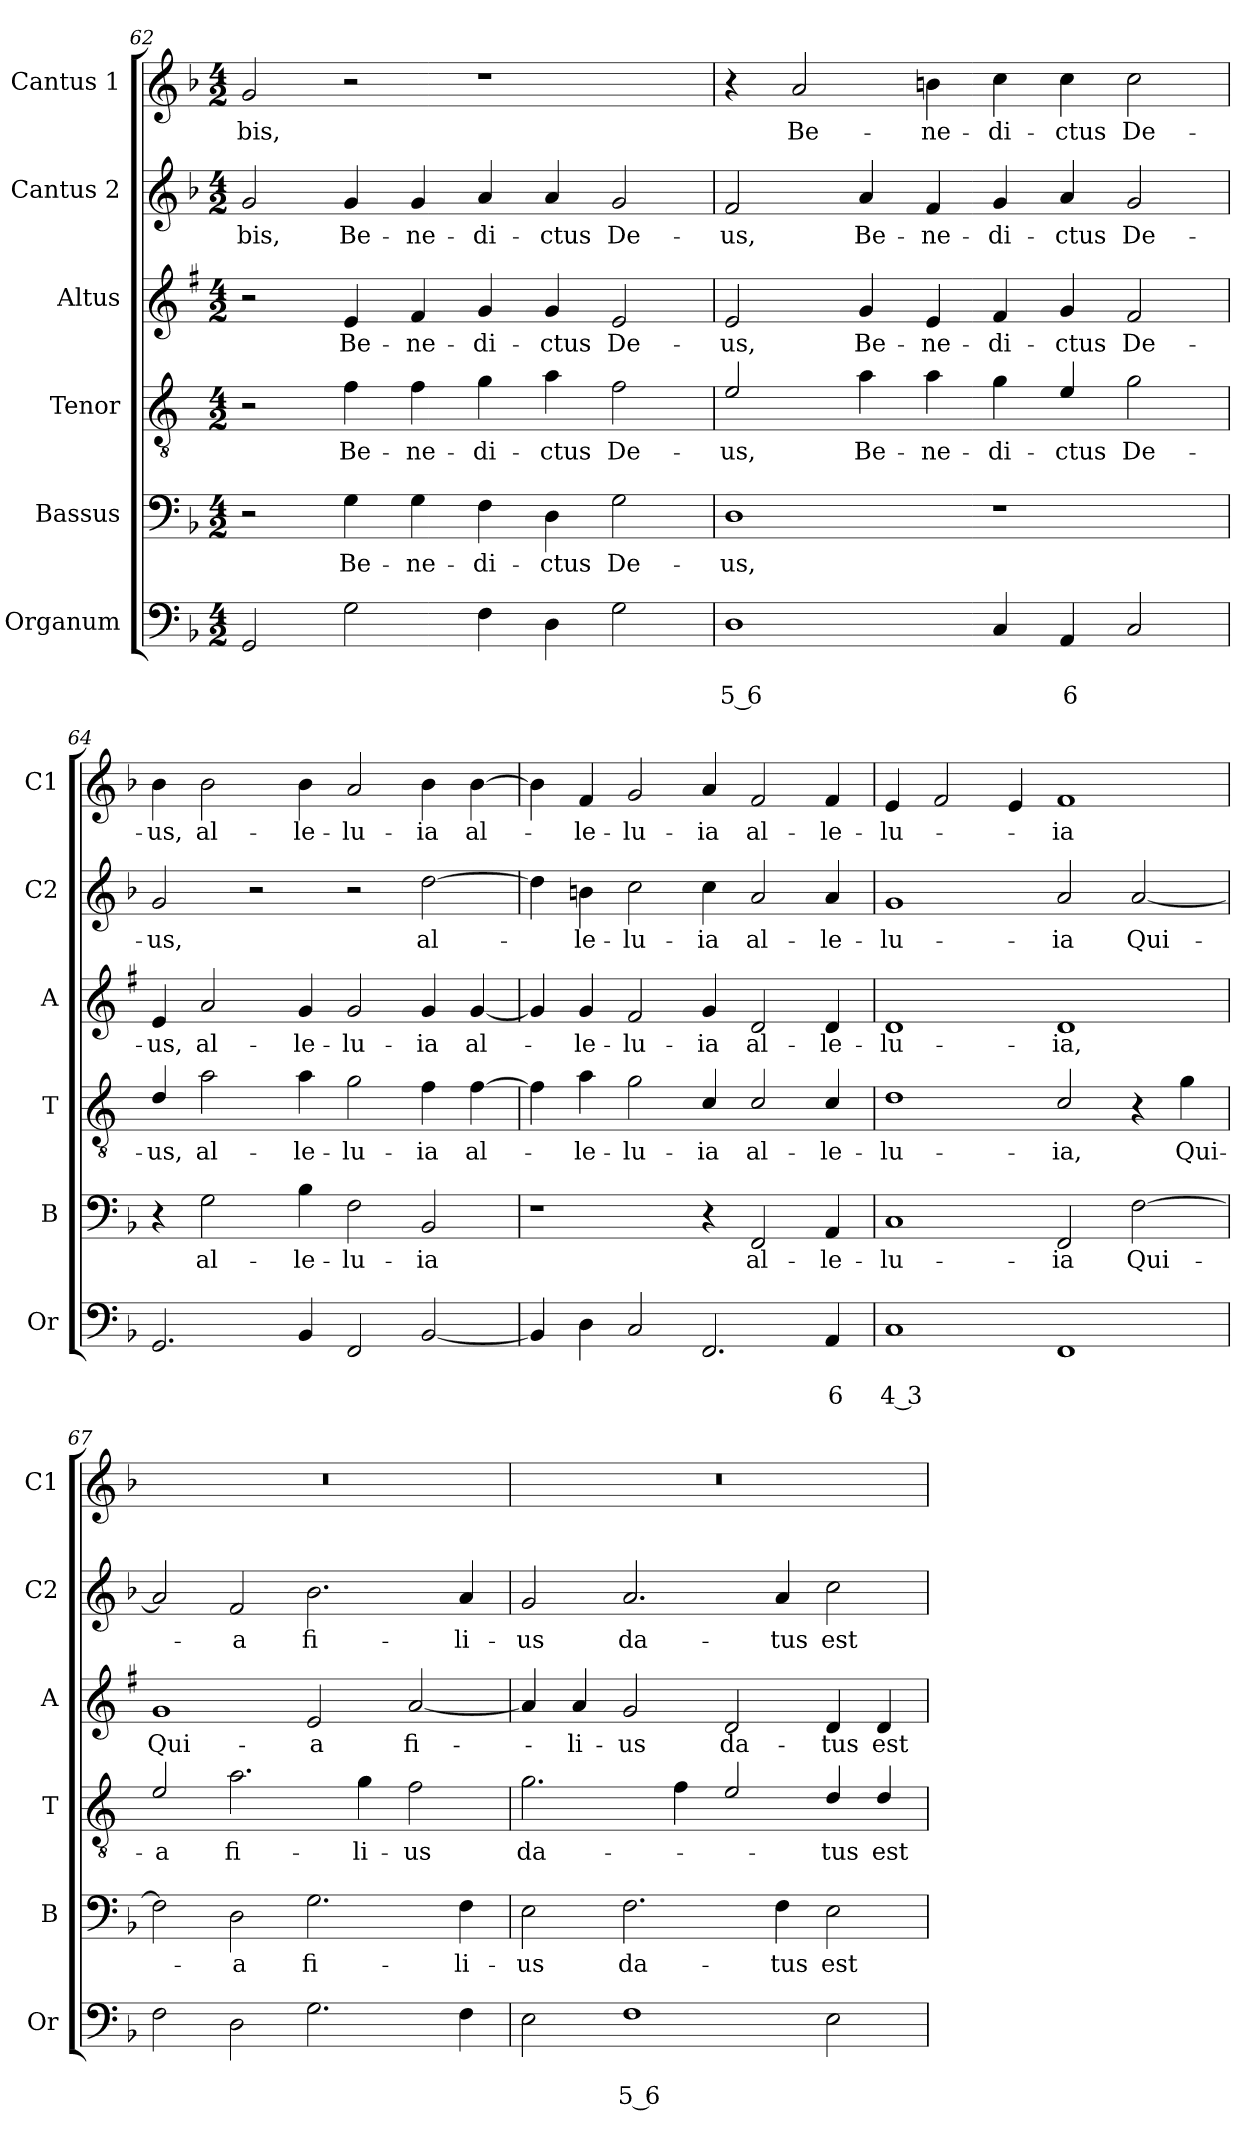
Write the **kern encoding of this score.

**kern	**text	**text	**kern	**text	**kern	**text	**kern	**text	**kern	**text	**kern	**text
*part6	*part6	*part6	*part5	*part5	*part4	*part4	*part3	*part3	*part2	*part2	*part1	*part1
*staff6	*staff6	*staff6	*staff5	*staff5	*staff4	*staff4	*staff3	*staff3	*staff2	*staff2	*staff1	*staff1
*I"Organum	*	*	*I"Bassus	*	*I"Tenor	*	*I"Altus	*	*I"Cantus 2	*	*I"Cantus 1	*
*I'Or	*	*	*I'B	*	*I'T	*	*I'A	*	*I'C2	*	*I'C1	*
*clefF4	*	*	*clefF4	*	*clefGv2	*	*clefG2	*	*clefG2	*	*clefG2	*
*	*	*	*	*	*ITrd4c7	*	*ITrd1c2	*	*	*	*	*
*k[b-]	*	*	*k[b-]	*	*k[b-]	*	*k[b-]	*	*k[b-]	*	*k[b-]	*
*F:	*	*	*F:	*	*F:	*	*F:	*	*F:	*	*F:	*
*M4/2	*	*	*M4/2	*	*M4/2	*	*M4/2	*	*M4/2	*	*M4/2	*
=62	=62	=62	=62	=62	=62	=62	=62	=62	=62	=62	=62	=62
!	!	!	!	!	!	!	!	!	!	!LO:LY:b	!	!LO:LY:b
2GG/	.	.	2r	.	2r	.	2r	.	2g/	-bis,	2g/	-bis,
!	!	!	!	!LO:LY:b	!	!LO:LY:b	!	!LO:LY:b	!	!LO:LY:b	!	!
2G\	.	.	4G\	Be-	4B-\	Be-	4d/	Be-	4g/	Be-	2r	.
!	!	!	!	!LO:LY:b	!	!LO:LY:b	!	!LO:LY:b	!	!LO:LY:b	!	!
.	.	.	4G\	-ne-	4B-\	-ne-	4e/	-ne-	4g/	-ne-	.	.
!	!	!	!	!LO:LY:b	!	!LO:LY:b	!	!LO:LY:b	!	!LO:LY:b	!	!
4F\	.	.	4F\	-di-	4c\	-di-	4f/	-di-	4a/	-di-	1r	.
!	!	!	!	!LO:LY:b	!	!LO:LY:b	!	!LO:LY:b	!	!LO:LY:b	!	!
4D\	.	.	4D\	-ctus	4d\	-ctus	4f/	-ctus	4a/	-ctus	.	.
!	!	!	!	!LO:LY:b	!	!LO:LY:b	!	!LO:LY:b	!	!LO:LY:b	!	!
2G\	.	.	2G\	De-	2B-\	De-	2d/	De-	2g/	De-	.	.
=63	=63	=63	=63	=63	=63	=63	=63	=63	=63	=63	=63	=63
!	!	!LO:LY:b	!	!LO:LY:b	!	!LO:LY:b	!	!LO:LY:b	!	!LO:LY:b	!	!
1D	.	5 6	1D	-us,	2A/	-us,	2d/	-us,	2f/	-us,	4r	.
!	!	!	!	!	!	!	!	!	!	!	!	!LO:LY:b
.	.	.	.	.	.	.	.	.	.	.	2a/	Be-
!	!	!	!	!	!	!LO:LY:b	!	!LO:LY:b	!	!LO:LY:b	!	!
.	.	.	.	.	4d\	Be-	4f/	Be-	4a/	Be-	.	.
!	!	!	!	!	!	!LO:LY:b	!	!LO:LY:b	!	!LO:LY:b	!	!LO:LY:b
.	.	.	.	.	4d\	-ne-	4d/	-ne-	4f/	-ne-	4bn\	-ne-
!	!	!	!	!	!	!LO:LY:b	!	!LO:LY:b	!	!LO:LY:b	!	!LO:LY:b
4C/	.	.	1r	.	4c\	-di-	4e/	-di-	4g/	-di-	4cc\	-di-
!	!	!LO:LY:b	!	!	!	!LO:LY:b	!	!LO:LY:b	!	!LO:LY:b	!	!LO:LY:b
4AA/	.	6	.	.	4A/	-ctus	4f/	-ctus	4a/	-ctus	4cc\	-ctus
!	!	!	!	!	!	!LO:LY:b	!	!LO:LY:b	!	!LO:LY:b	!	!LO:LY:b
2C/	.	.	.	.	2c\	De-	2e/	De-	2g/	De-	2cc\	De-
!!LO:LB:g=z
=64	=64	=64	=64	=64	=64	=64	=64	=64	=64	=64	=64	=64
!	!	!	!	!	!	!LO:LY:b	!	!LO:LY:b	!	!LO:LY:b	!	!LO:LY:b
2.GG/	.	.	4r	.	4G/	-us,	4d/	-us,	2g/	-us,	4b-\	-us,
!	!	!	!	!LO:LY:b	!	!LO:LY:b	!	!LO:LY:b	!	!	!	!LO:LY:b
.	.	.	2G\	al-	2d\	al-	2g/	al-	.	.	2b-\	al-
.	.	.	.	.	.	.	.	.	2r	.	.	.
!	!	!	!	!LO:LY:b	!	!LO:LY:b	!	!LO:LY:b	!	!	!	!LO:LY:b
4BB-/	.	.	4B-\	-le-	4d\	-le-	4f/	-le-	.	.	4b-\	-le-
!	!	!	!	!LO:LY:b	!	!LO:LY:b	!	!LO:LY:b	!	!	!	!LO:LY:b
2FF/	.	.	2F\	-lu-	2c\	-lu-	2f/	-lu-	2r	.	2a/	-lu-
!	!	!	!	!LO:LY:b	!	!LO:LY:b	!	!LO:LY:b	!	!LO:LY:b	!	!LO:LY:b
[2BB-/	.	.	2BB-/	-ia	4B-\	-ia	4f/	-ia	[2dd\	al-	4b-\	-ia
!	!	!	!	!	!	!LO:LY:b	!	!LO:LY:b	!	!	!	!LO:LY:b
.	.	.	.	.	[4B-\	al-	[4f/	al-	.	.	[4b-\	al-
=65	=65	=65	=65	=65	=65	=65	=65	=65	=65	=65	=65	=65
4BB-/]	.	.	1r	.	4B-\]	.	4f/]	.	4dd\]	.	4b-\]	.
!	!	!	!	!	!	!LO:LY:b	!	!LO:LY:b	!	!LO:LY:b	!	!LO:LY:b
4D\	.	.	.	.	4d\	-le-	4f/	-le-	4bn\	-le-	4f/	-le-
!	!	!	!	!	!	!LO:LY:b	!	!LO:LY:b	!	!LO:LY:b	!	!LO:LY:b
2C/	.	.	.	.	2c\	-lu-	2e/	-lu-	2cc\	-lu-	2g/	-lu-
!	!	!	!	!	!	!LO:LY:b	!	!LO:LY:b	!	!LO:LY:b	!	!LO:LY:b
2.FF/	.	.	4r	.	4F/	-ia	4f/	-ia	4cc\	-ia	4a/	-ia
!	!	!	!	!LO:LY:b	!	!LO:LY:b	!	!LO:LY:b	!	!LO:LY:b	!	!LO:LY:b
.	.	.	2FF/	al-	2F/	al-	2c/	al-	2a/	al-	2f/	al-
!	!	!LO:LY:b	!	!LO:LY:b	!	!LO:LY:b	!	!LO:LY:b	!	!LO:LY:b	!	!LO:LY:b
4AA/	.	6	4AA/	-le-	4F/	-le-	4c/	-le-	4a/	-le-	4f/	-le-
=66	=66	=66	=66	=66	=66	=66	=66	=66	=66	=66	=66	=66
!	!	!LO:LY:b	!	!LO:LY:b	!	!LO:LY:b	!	!LO:LY:b	!	!LO:LY:b	!	!LO:LY:b
1C	.	4 3	1C	-lu-	1G	-lu-	1c	-lu-	1g	-lu-	4e/	-lu-
.	.	.	.	.	.	.	.	.	.	.	2f/	.
.	.	.	.	.	.	.	.	.	.	.	4e/	.
!	!	!	!	!LO:LY:b	!	!LO:LY:b	!	!LO:LY:b	!	!LO:LY:b	!	!LO:LY:b
1FF	.	.	2FF/	-ia	2F/	-ia,	1c	-ia,	2a/	-ia	1f	-ia
!	!	!	!	!LO:LY:b	!	!	!	!	!	!LO:LY:b	!	!
.	.	.	[2F\	Qui-	4r	.	.	.	[2a/	Qui-	.	.
!	!	!	!	!	!	!LO:LY:b	!	!	!	!	!	!
.	.	.	.	.	4c\	Qui-	.	.	.	.	.	.
=67	=67	=67	=67	=67	=67	=67	=67	=67	=67	=67	=67	=67
!	!	!	!	!	!	!LO:LY:b	!	!LO:LY:b	!	!	!	!
2F\	.	.	2F\]	.	2A/	-a	1f	Qui-	2a/]	.	0r	.
!	!	!	!	!LO:LY:b	!	!LO:LY:b	!	!	!	!LO:LY:b	!	!
2D\	.	.	2D\	-a	2.d\	fi-	.	.	2f/	-a	.	.
!	!	!	!	!LO:LY:b	!	!	!	!LO:LY:b	!	!LO:LY:b	!	!
2.G\	.	.	2.G\	fi-	.	.	2d/	-a	2.b-\	fi-	.	.
!	!	!	!	!	!	!LO:LY:b	!	!	!	!	!	!
.	.	.	.	.	4c\	-li-	.	.	.	.	.	.
!	!	!	!	!	!	!LO:LY:b	!	!LO:LY:b	!	!	!	!
.	.	.	.	.	2B-\	-us	[2g/	fi-	.	.	.	.
!	!	!	!	!LO:LY:b	!	!	!	!	!	!LO:LY:b	!	!
4F\	.	.	4F\	-li-	.	.	.	.	4a/	-li-	.	.
!!LO:PB:g=z
=68	=68	=68	=68	=68	=68	=68	=68	=68	=68	=68	=68	=68
!	!	!	!	!LO:LY:b	!	!LO:LY:b	!	!	!	!LO:LY:b	!	!
2E\	.	.	2E\	-us	2.c\	da-	4g/]	.	2g/	-us	0r	.
!	!	!	!	!	!	!	!	!LO:LY:b	!	!	!	!
.	.	.	.	.	.	.	4g/	-li-	.	.	.	.
!	!	!LO:LY:b	!	!LO:LY:b	!	!	!	!LO:LY:b	!	!LO:LY:b	!	!
1F	.	5 6	2.F\	da-	.	.	2f/	-us	2.a/	da-	.	.
.	.	.	.	.	4B-\	.	.	.	.	.	.	.
!	!	!	!	!	!	!	!	!LO:LY:b	!	!	!	!
.	.	.	.	.	2A/	.	2c/	da-	.	.	.	.
!	!	!	!	!LO:LY:b	!	!	!	!	!	!LO:LY:b	!	!
.	.	.	4F\	-tus	.	.	.	.	4a/	-tus	.	.
!	!	!	!	!LO:LY:b	!	!LO:LY:b	!	!LO:LY:b	!	!LO:LY:b	!	!
2E\	.	.	2E\	est	4G/	-tus	4c/	-tus	2cc\	est	.	.
!	!	!	!	!	!	!LO:LY:b	!	!LO:LY:b	!	!	!	!
.	.	.	.	.	4G/	est	4c/	est	.	.	.	.
=	=	=	=	=	=	=	=	=	=	=	=	=
*-	*-	*-	*-	*-	*-	*-	*-	*-	*-	*-	*-	*-
